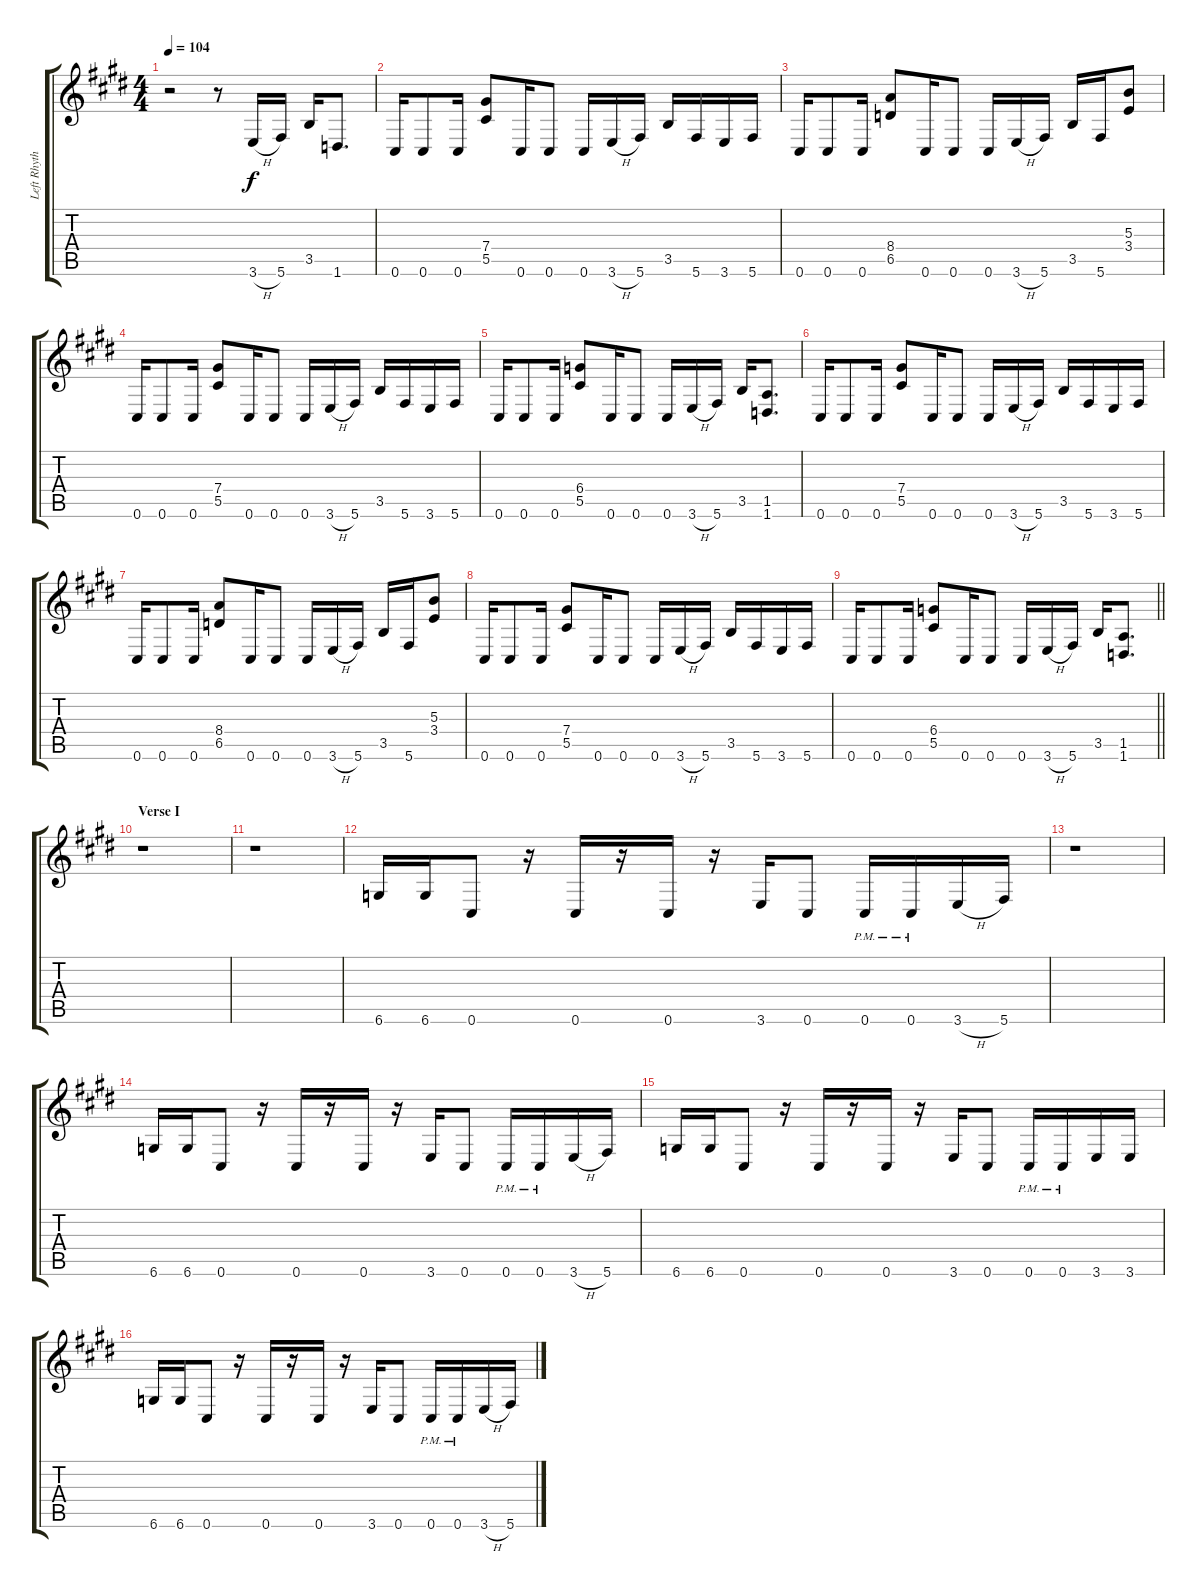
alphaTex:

\track ("Left Rhythm Guitar" "Left Rhyth") {instrument overdrivenguitar}
\staff {score tabs}
\tuning (Eb4 Bb3 Gb3 Db3 Ab2 Db2) {hide}
\ts (4 4)
\tempo 104
\clef g2
\ks e
r.2{dy f} r.8 3.6{h}.16 5.6.16 3.5.16 1.6.8{d} |
0.6.16 0.6.8 0.6.16 (7.4 5.5).8 0.6.16 0.6.8 0.6.16 3.6{h}.16 5.6.16 3.5.16 5.6.16 3.6.16 5.6.16 |
0.6.16 0.6.8 0.6.16 (8.4 6.5).8 0.6.16 0.6.8 0.6.16 3.6{h}.16 5.6.16 3.5.16 5.6.16 (5.3 3.4).8 |
0.6.16 0.6.8 0.6.16 (7.4 5.5).8 0.6.16 0.6.8 0.6.16 3.6{h}.16 5.6.16 3.5.16 5.6.16 3.6.16 5.6.16 |
0.6.16 0.6.8 0.6.16 (6.4 5.5).8 0.6.16 0.6.8 0.6.16 3.6{h}.16 5.6.16 3.5.16 (1.5 1.6).8{d} |
0.6.16 0.6.8 0.6.16 (7.4 5.5).8 0.6.16 0.6.8 0.6.16 3.6{h}.16 5.6.16 3.5.16 5.6.16 3.6.16 5.6.16 |
0.6.16 0.6.8 0.6.16 (8.4 6.5).8 0.6.16 0.6.8 0.6.16 3.6{h}.16 5.6.16 3.5.16 5.6.16 (5.3 3.4).8 |
0.6.16 0.6.8 0.6.16 (7.4 5.5).8 0.6.16 0.6.8 0.6.16 3.6{h}.16 5.6.16 3.5.16 5.6.16 3.6.16 5.6.16 |
\barLineRight lightlight
0.6.16 0.6.8 0.6.16 (6.4 5.5).8 0.6.16 0.6.8 0.6.16 3.6{h}.16 5.6.16 3.5.16 (1.5 1.6).8{d} |
\section ("" "Verse I")
r.1 |
r.1 |
6.6.16 6.6.16 0.6.8 r.16 0.6.16 r.16 0.6.16 r.16 3.6.16 0.6.8 0.6{pm}.16 0.6{pm}.16 3.6{h}.16 5.6.16 |
r.1 |
6.6.16 6.6.16 0.6.8 r.16 0.6.16 r.16 0.6.16 r.16 3.6.16 0.6.8 0.6{pm}.16 0.6{pm}.16 3.6{h}.16 5.6.16 |
6.6.16 6.6.16 0.6.8 r.16 0.6.16 r.16 0.6.16 r.16 3.6.16 0.6.8 0.6{pm}.16 0.6{pm}.16 3.6.16 3.6.16 |
6.6.16 6.6.16 0.6.8 r.16 0.6.16 r.16 0.6.16 r.16 3.6.16 0.6.8 0.6{pm}.16 0.6{pm}.16 3.6{h}.16 5.6.16
